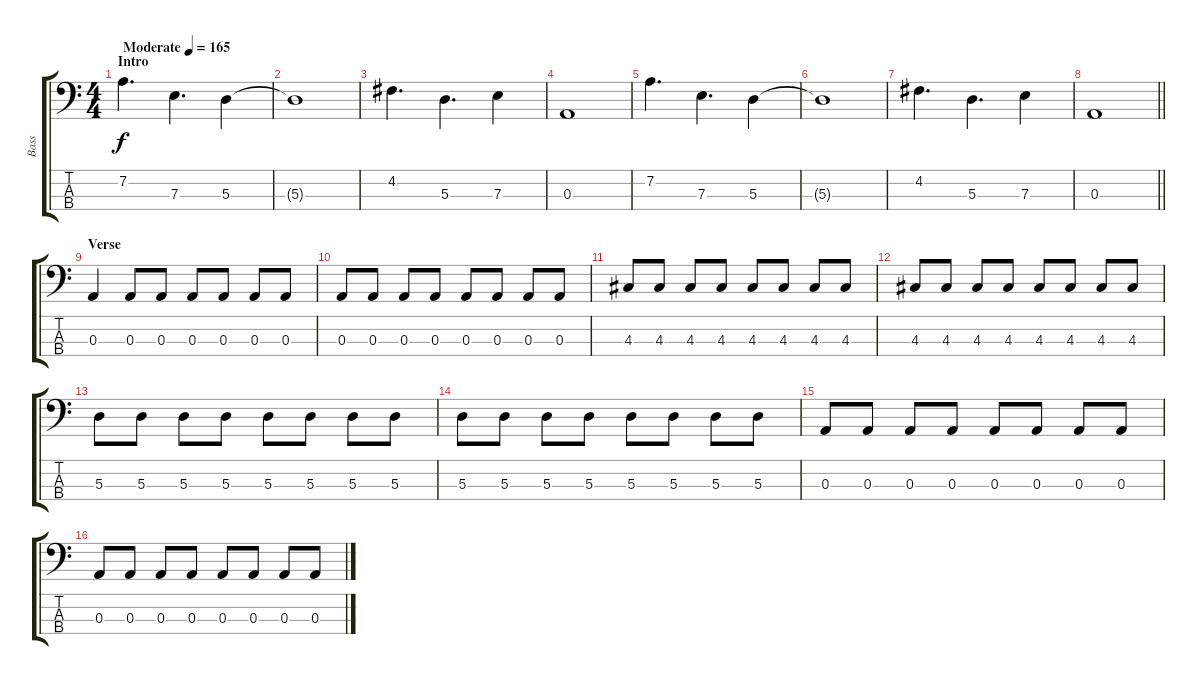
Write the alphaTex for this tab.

\track ("Bass" "Bass") {instrument electricbasspick}
\staff {score tabs}
\tuning (G2 D2 A1 E1) {hide}
\ts (4 4)
\section ("" "Intro")
\tempo (165 "Moderate")
\clef f4
\ks c
7.2.4{d dy f instrument electricbasspick} 7.3.4{d} 5.3.4 |
5.3{t}.1 |
4.2.4{d} 5.3.4{d} 7.3.4 |
0.3.1 |
7.2.4{d} 7.3.4{d} 5.3.4 |
5.3{t}.1 |
4.2.4{d} 5.3.4{d} 7.3.4 |
\barLineRight lightlight
0.3.1 |
\section ("" "Verse")
0.3.4 0.3.8 0.3.8 0.3.8 0.3.8 0.3.8 0.3.8 |
0.3.8 0.3.8 0.3.8 0.3.8 0.3.8 0.3.8 0.3.8 0.3.8 |
4.3.8 4.3.8 4.3.8 4.3.8 4.3.8 4.3.8 4.3.8 4.3.8 |
4.3.8 4.3.8 4.3.8 4.3.8 4.3.8 4.3.8 4.3.8 4.3.8 |
5.3.8 5.3.8 5.3.8 5.3.8 5.3.8 5.3.8 5.3.8 5.3.8 |
5.3.8 5.3.8 5.3.8 5.3.8 5.3.8 5.3.8 5.3.8 5.3.8 |
0.3.8 0.3.8 0.3.8 0.3.8 0.3.8 0.3.8 0.3.8 0.3.8 |
0.3.8 0.3.8 0.3.8 0.3.8 0.3.8 0.3.8 0.3.8 0.3.8
